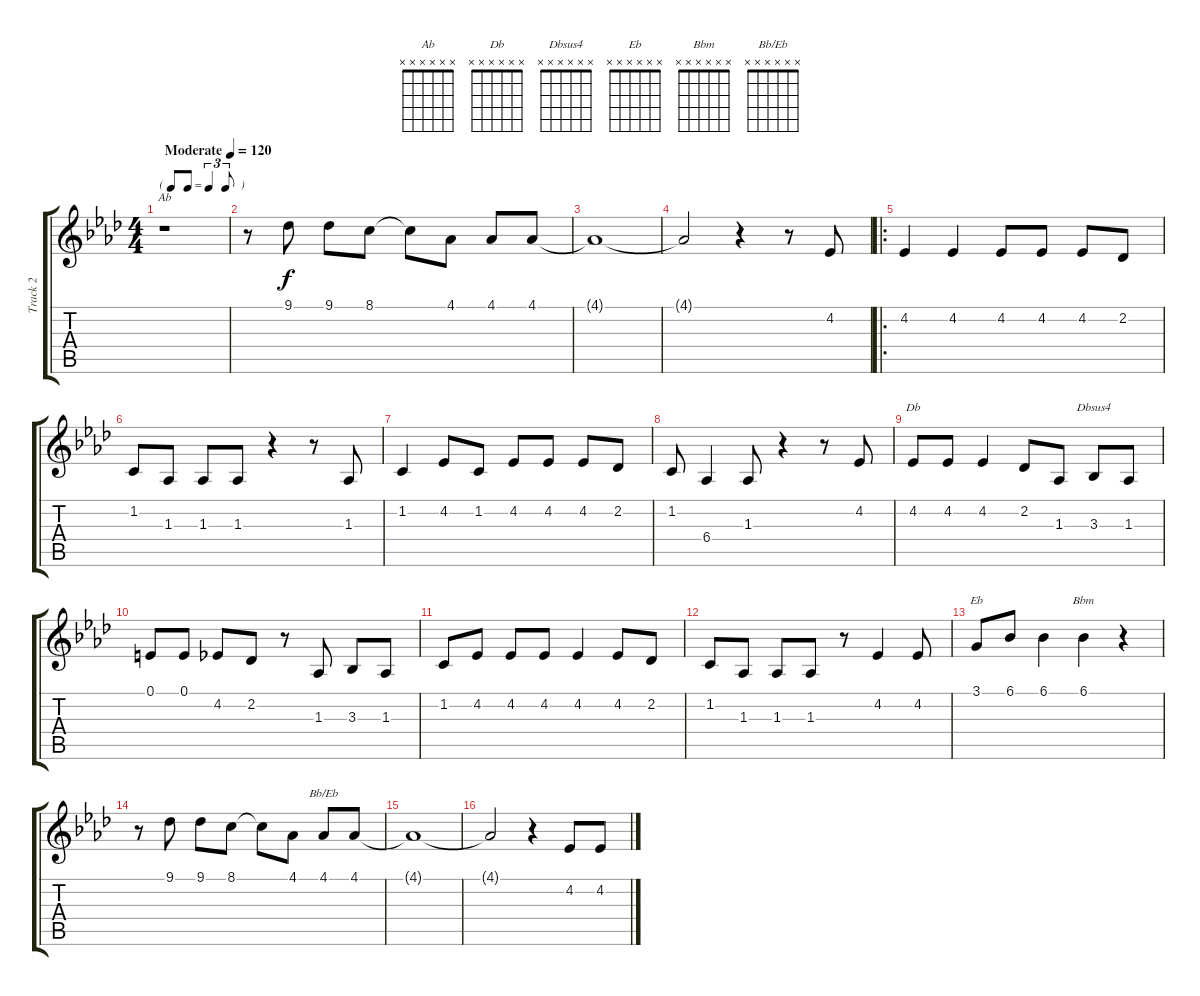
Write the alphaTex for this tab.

\track ("Track 2" "Track 2") {instrument lead8bassandlead}
\staff {score tabs}
\tuning (E4 B3 G3 D3 A2 E2) {hide}
\chord ("Ab" x x x x x x)
\chord ("Db" x x x x x x)
\chord ("Dbsus4" x x x x x x)
\chord ("Eb" x x x x x x)
\chord ("Bbm" x x x x x x)
\chord ("Bb/Eb" x x x x x x)
\ts (4 4)
\tf triplet8th
\tempo (120 "Moderate")
\clef g2
\ks ab
r.1{ch "Ab" dy f instrument lead8bassandlead} |
r.8 9.1.8 9.1.8 8.1.8 8.1{t}.8 4.1.8 4.1.8 4.1.8 |
4.1{t}.1 |
4.1{t}.2 r.4 r.8 4.2.8 |
\ro
4.2.4 4.2.4 4.2.8 4.2.8 4.2.8 2.2.8 |
1.2.8 1.3.8 1.3.8 1.3.8 r.4 r.8 1.3.8 |
1.2.4 4.2.8 1.2.8 4.2.8 4.2.8 4.2.8 2.2.8 |
1.2.8 6.4.4 1.3.8 r.4 r.8 4.2.8 |
4.2.8{ch "Db"} 4.2.8 4.2.4 2.2.8 1.3.8 3.3.8{ch "Dbsus4"} 1.3.8 |
0.1.8 0.1.8 4.2.8 2.2.8 r.8 1.3.8 3.3.8 1.3.8 |
1.2.8 4.2.8 4.2.8 4.2.8 4.2.4 4.2.8 2.2.8 |
1.2.8 1.3.8 1.3.8 1.3.8 r.8 4.2.4 4.2.8 |
3.1.8{ch "Eb"} 6.1.8 6.1.4 6.1.4{ch "Bbm"} r.4 |
r.8 9.1.8 9.1.8 8.1.8 8.1{t}.8 4.1.8 4.1.8{ch "Bb/Eb"} 4.1.8 |
4.1{t}.1 |
4.1{t}.2 r.4 4.2.8 4.2.8
